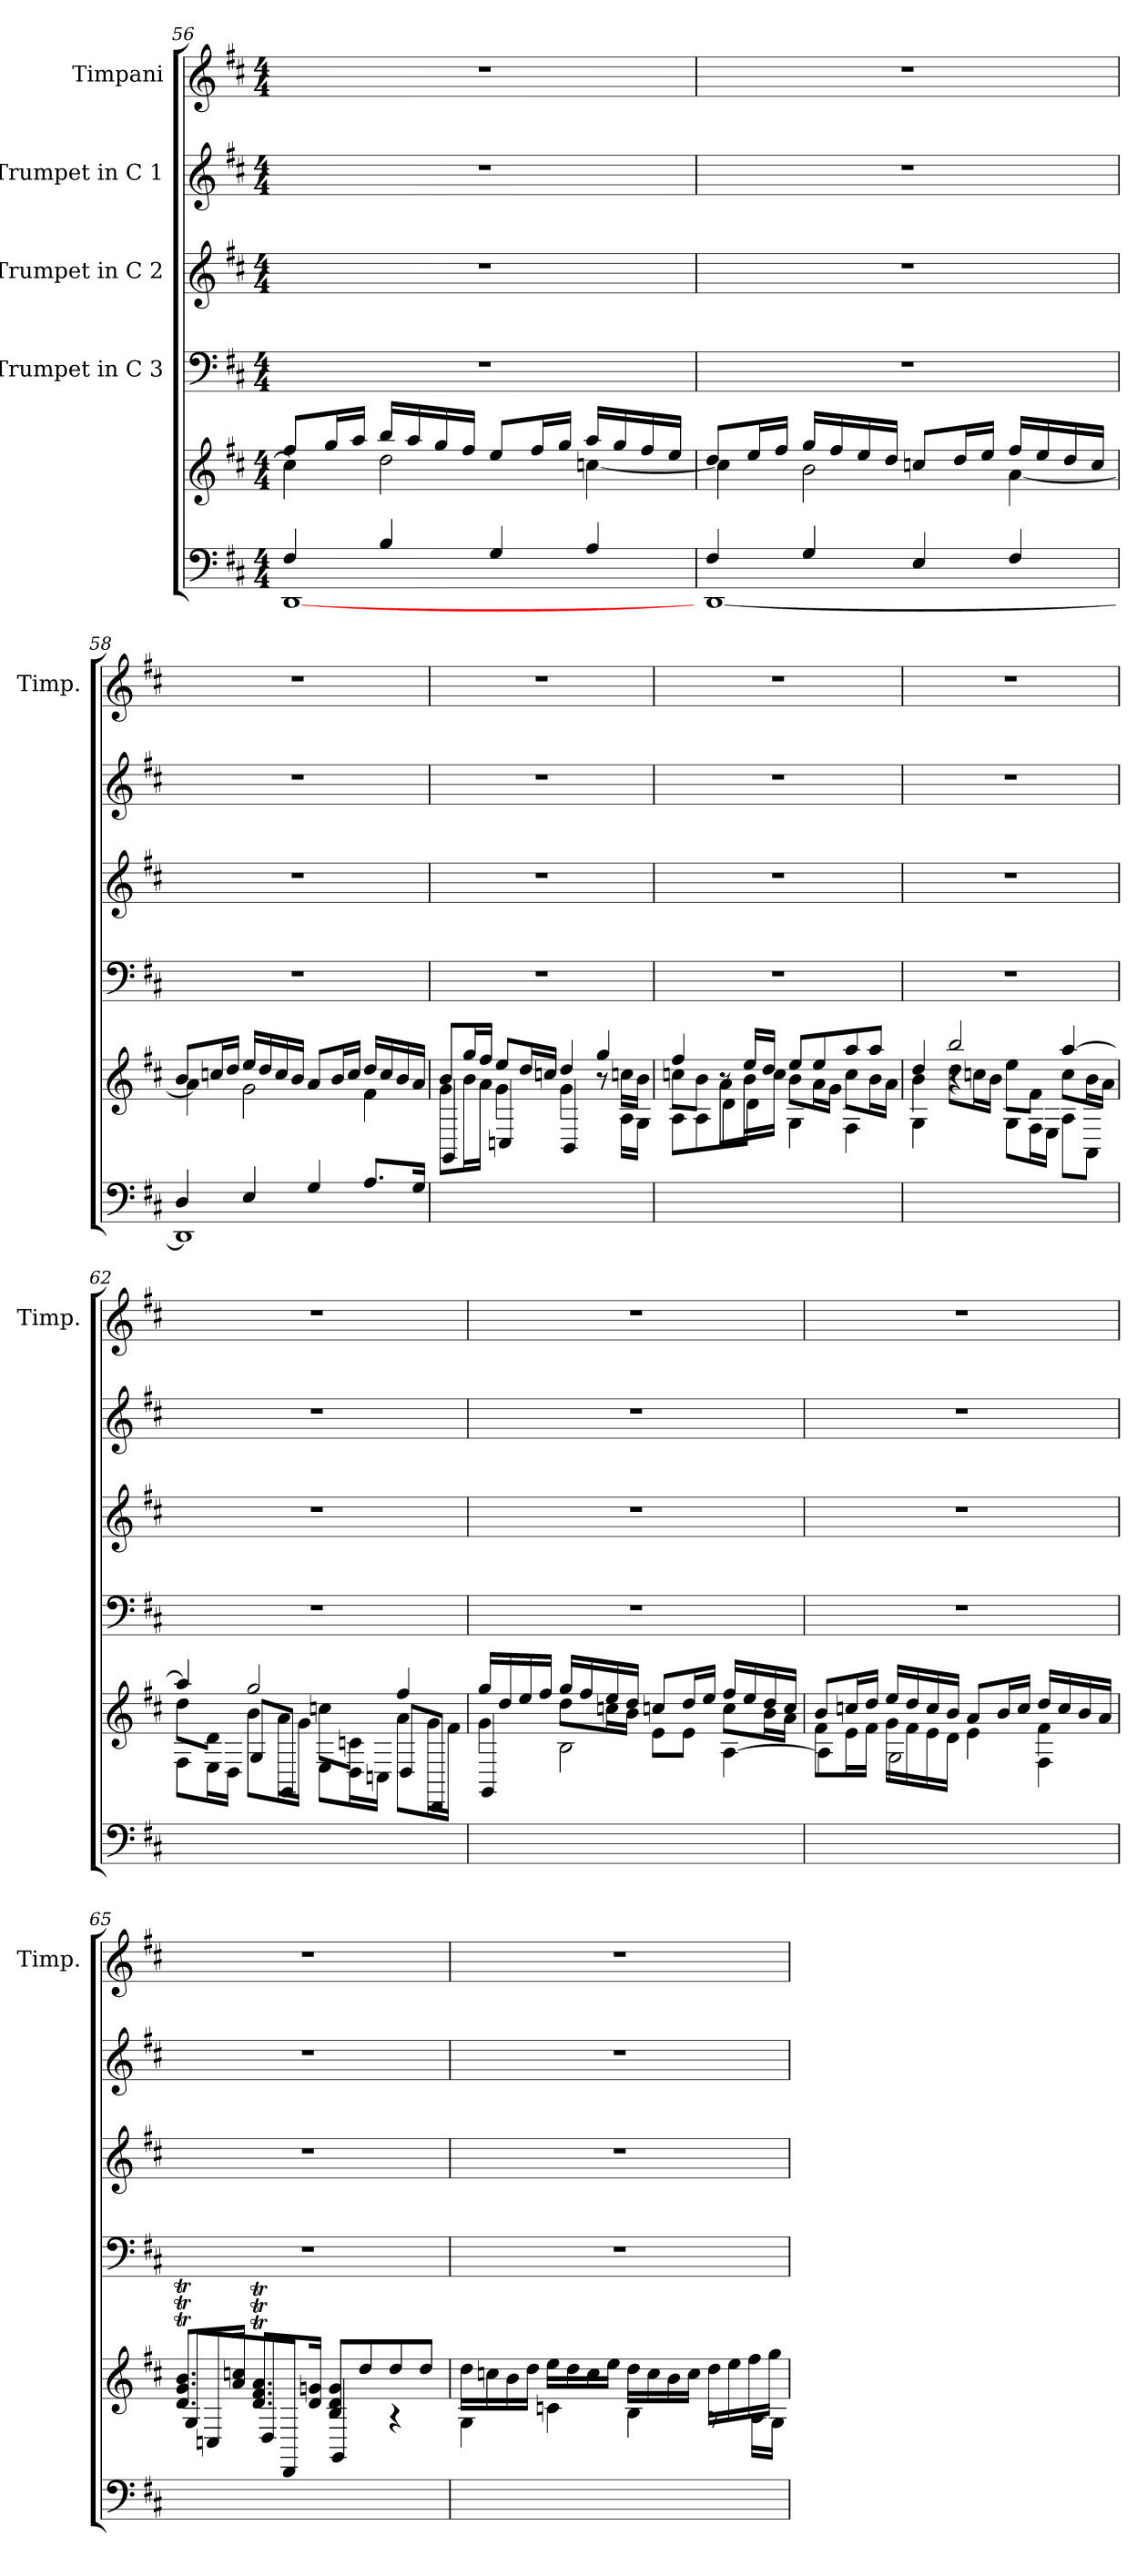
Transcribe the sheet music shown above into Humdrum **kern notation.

**kern	**kern	**kern	**kern	**kern	**kern
*part5	*part5	*part4	*part3	*part2	*part1
*staff6	*staff5	*staff4	*staff3	*staff2	*staff1
*	*	*I"Trumpet in C 3	*I"Trumpet in C 2	*I"Trumpet in C 1	*I"Timpani
*	*	*	*	*	*I'Timp.
*clefF4	*clefG2	*clefF4	*clefG2	*clefG2	*clefG2
*k[f#c#]	*k[f#c#]	*k[f#c#]	*k[f#c#]	*k[f#c#]	*k[f#c#]
*	*D:	*D:	*D:	*D:	*D:
*M4/4	*M4/4	*M4/4	*M4/4	*M4/4	*M4/4
=56	=56	=56	=56	=56	=56
*^	*^	*	*	*	*
4F#/	[1DD	8ff#/L	4cc\]	1r	1r	1r	1r
.	.	16gg/L	.	.	.	.	.
.	.	16aa/JJ	.	.	.	.	.
4B/	.	16bb/LL	2dd\	.	.	.	.
.	.	16aa/	.	.	.	.	.
.	.	16gg/	.	.	.	.	.
.	.	16ff#/JJ	.	.	.	.	.
4G/	.	8ee/L	.	.	.	.	.
.	.	16ff#/L	.	.	.	.	.
.	.	16gg/JJ	.	.	.	.	.
4A/	.	16aa/LL	[4ccn\	.	.	.	.
.	.	16gg/	.	.	.	.	.
.	.	16ff#/	.	.	.	.	.
.	.	16ee/JJ	.	.	.	.	.
=57	=57	=57	=57	=57	=57	=57	=57
4F#/	[1DD	8dd/L	4cc\]	1r	1r	1r	1r
.	.	16ee/L	.	.	.	.	.
.	.	16ff#/JJ	.	.	.	.	.
4G/	.	16gg/LL	2b\	.	.	.	.
.	.	16ff#/	.	.	.	.	.
.	.	16ee/	.	.	.	.	.
.	.	16dd/JJ	.	.	.	.	.
4E/	.	8ccn/L	.	.	.	.	.
.	.	16dd/L	.	.	.	.	.
.	.	16ee/JJ	.	.	.	.	.
4F#/	.	16ff#/LL	[4a\	.	.	.	.
.	.	16ee/	.	.	.	.	.
.	.	16dd/	.	.	.	.	.
.	.	16cc/JJ	.	.	.	.	.
=58	=58	=58	=58	=58	=58	=58	=58
4D/	1DD]	8b/L	4a\]	1r	1r	1r	1r
.	.	16ccn/L	.	.	.	.	.
.	.	16dd/JJ	.	.	.	.	.
4E/	.	16ee/LL	2g\	.	.	.	.
.	.	16dd/	.	.	.	.	.
.	.	16cc/	.	.	.	.	.
.	.	16b/JJ	.	.	.	.	.
4G/	.	8a/L	.	.	.	.	.
.	.	16b/L	.	.	.	.	.
.	.	16cc/JJ	.	.	.	.	.
8.A/L	.	16dd/LL	4f#\	.	.	.	.
.	.	16cc/	.	.	.	.	.
.	.	16b/	.	.	.	.	.
16G/Jk	.	16a/JJ	.	.	.	.	.
*v	*v	*	*	*	*	*	*
!!LO:PB:g=z
=59	=59	=59	=59	=59	=59	=59
*	*	*^	*	*	*	*
1ryy	8b/L	8g\L	4GG/	1r	1r	1r	1r
.	16gg/L	16b\L	.	.	.	.	.
.	16ff#/JJ	16a\JJ	.	.	.	.	.
.	8ee/L	4g\	4Cn/	.	.	.	.
.	16dd/L	.	.	.	.	.	.
.	16ccn/JJ	.	.	.	.	.	.
.	4dd/	4g\	4BB/	.	.	.	.
.	4gg/	8r	8r	.	.	.	.
.	.	16ccn\LL	16A\LL	.	.	.	.
.	.	16b\JJ	16G\JJ	.	.	.	.
=60	=60	=60	=60	=60	=60	=60	=60
1ryy	4ff#/	8ccn\L	8A\L	1r	1r	1r	1r
.	.	8b\J	8A\	.	.	.	.
.	8r	8a\L	8d\	.	.	.	.
.	16ee/LL	16b\L	8d\J	.	.	.	.
.	16dd/JJ	16cc\JJ	.	.	.	.	.
.	8ee/L	8b\L	4G\	.	.	.	.
.	8ee/	16a\L	.	.	.	.	.
.	.	16g\JJ	.	.	.	.	.
.	8aa/	8cc\L	4F#\	.	.	.	.
.	8aa/J	16b\L	.	.	.	.	.
.	.	16a\JJ	.	.	.	.	.
=61	=61	=61	=61	=61	=61	=61	=61
1ryy	4dd/	4b\	4G\	1r	1r	1r	1r
.	2bb/	8dd\L	4r	.	.	.	.
.	.	16ccn\L	.	.	.	.	.
.	.	16b\JJ	.	.	.	.	.
.	.	8ee\L	8G\L	.	.	.	.
.	.	8f#\J	16F#\L	.	.	.	.
.	.	.	16E\JJ	.	.	.	.
.	[4aa/	8cc\L	8A\L	.	.	.	.
.	.	16b\L	8AA\J	.	.	.	.
.	.	16a\JJ	.	.	.	.	.
=62	=62	=62	=62	=62	=62	=62	=62
1ryy	4aa/]	8dd\L	8F#\L	1r	1r	1r	1r
.	.	8d\J	16E\L	.	.	.	.
.	.	.	16D\JJ	.	.	.	.
.	2gg/	8b\L	8G/L	.	.	.	.
.	.	16a\L	8GG/J	.	.	.	.
.	.	16g\JJ	.	.	.	.	.
.	.	8ccn\L	8E\L	.	.	.	.
.	.	8cn\J	16D\L	.	.	.	.
.	.	.	16Cn\JJ	.	.	.	.
.	4ff#/	8a\L	8D/L	.	.	.	.
.	.	16g\L	8DD/J	.	.	.	.
.	.	16f#\JJ	.	.	.	.	.
!!LO:LB:g=z
=63	=63	=63	=63	=63	=63	=63	=63
1ryy	16gg/LL	4g\	4GG/	1r	1r	1r	1r
.	16dd/	.	.	.	.	.	.
.	16ee/	.	.	.	.	.	.
.	16ff#/JJ	.	.	.	.	.	.
.	16gg/LL	8dd\L	2B\	.	.	.	.
.	16ff#/	.	.	.	.	.	.
.	16ee/	16ccn\L	.	.	.	.	.
.	16dd/JJ	16b\JJ	.	.	.	.	.
.	8ccn/L	8e\L	.	.	.	.	.
.	16dd/L	8e\J	.	.	.	.	.
.	16ee/JJ	.	.	.	.	.	.
.	16ff#/LL	8cc\L	[4A\	.	.	.	.
.	16ee/	.	.	.	.	.	.
.	16dd/	16b\L	.	.	.	.	.
.	16cc/JJ	16a\JJ	.	.	.	.	.
=64	=64	=64	=64	=64	=64	=64	=64
1ryy	8b/L	8f#\L	4A\]	1r	1r	1r	1r
.	16ccn/L	16e\L	.	.	.	.	.
.	16dd/JJ	16f#\JJ	.	.	.	.	.
.	16ee/LL	16g\LL	2G\	.	.	.	.
.	16dd/	16f#\	.	.	.	.	.
.	16cc/	16e\	.	.	.	.	.
.	16b/JJ	16d\JJ	.	.	.	.	.
.	8a/L	4e\	.	.	.	.	.
.	16b/L	.	.	.	.	.	.
.	16cc/JJ	.	.	.	.	.	.
.	16dd/LL	4f#\	4F#\	.	.	.	.
.	16cc/	.	.	.	.	.	.
.	16b/	.	.	.	.	.	.
.	16a/JJ	.	.	.	.	.	.
*	*	*v	*v	*	*	*	*
=65	=65	=65	=65	=65	=65	=65
1ryy	8.dT/ 8.gT/ 8.bT/L	8G/L	1r	1r	1r	1r
.	.	8Cn/	.	.	.	.
.	16a/ 16ccn/Jk	.	.	.	.	.
.	8.dT/ 8.f#T/ 8.aT/L	8D/	.	.	.	.
.	.	8DD/J	.	.	.	.
.	16d/ 16g/Jk	.	.	.	.	.
.	8B/ 8d/ 8g/L	4GG/	.	.	.	.
.	8dd/	.	.	.	.	.
.	8dd/	4r	.	.	.	.
.	8dd/J	.	.	.	.	.
=66	=66	=66	=66	=66	=66	=66
1ryy	16dd\LL	4G\	1r	1r	1r	1r
.	16ccn\	.	.	.	.	.
.	16b\	.	.	.	.	.
.	16dd\JJ	.	.	.	.	.
.	16ee\LL	4cn\	.	.	.	.
.	16dd\	.	.	.	.	.
.	16cc\	.	.	.	.	.
.	16ee\JJ	.	.	.	.	.
.	16dd\LL	4B\	.	.	.	.
.	16cc\	.	.	.	.	.
.	16b\	.	.	.	.	.
.	16cc\JJ	.	.	.	.	.
.	16dd\LL	8r	.	.	.	.
.	16ee\	.	.	.	.	.
.	16ff#\	16A\LL	.	.	.	.
.	16gg\JJ	16G\JJ	.	.	.	.
*	*v	*v	*	*	*	*
=	=	=	=	=	=
*-	*-	*-	*-	*-	*-
